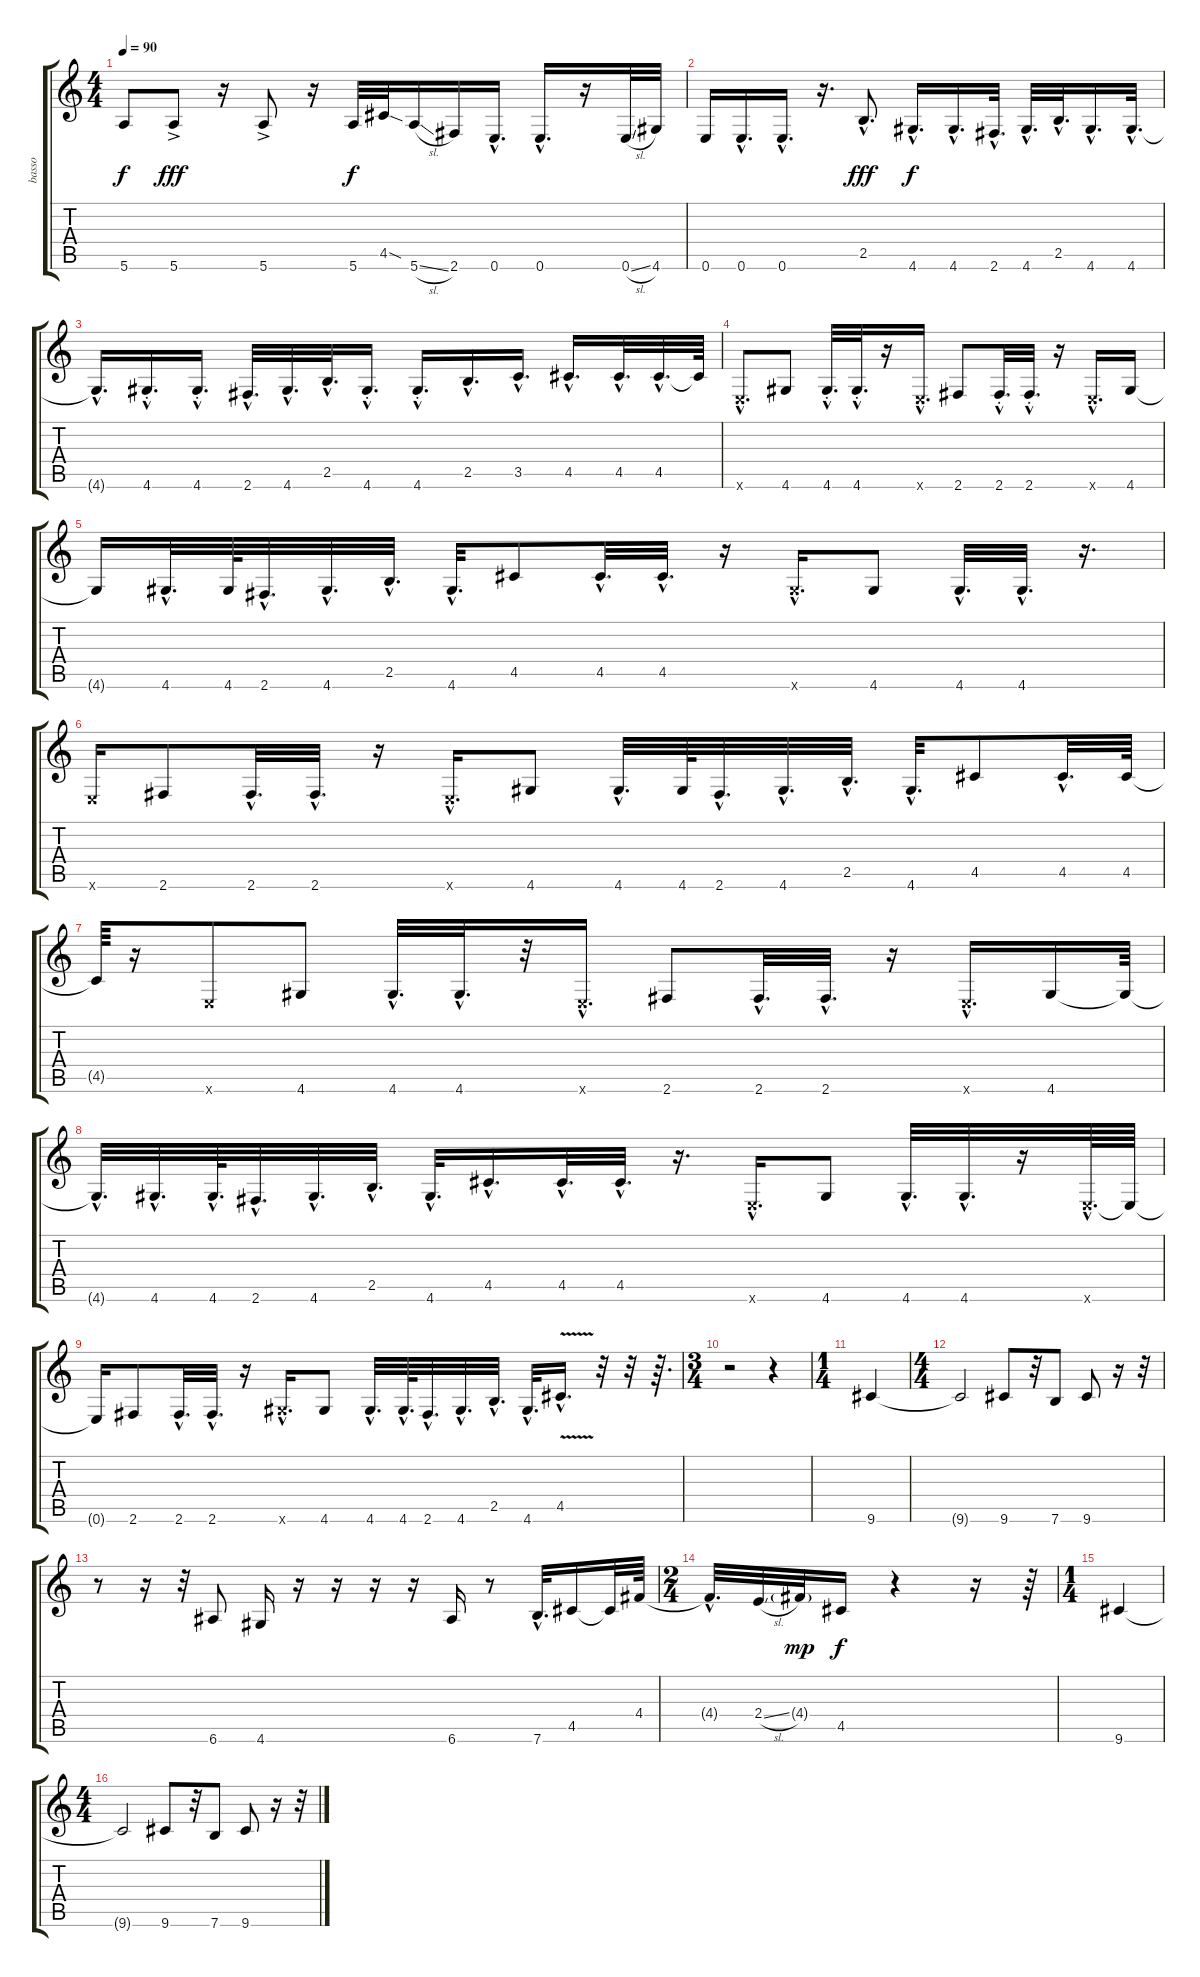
\track ("basso" "basso") {instrument fretlessbass}
\staff {score tabs}
\tuning (E4 B3 G3 D3 A2 E2) {hide}
\ts (4 4)
\tempo 90
\clef g2
\ks c
5.6{t}.8{dy f} 5.6{ac}.8{dy fff} r.16 5.6{ac}.8 r.16 5.6.32{dy f} 4.5{sod}.32 5.6{sl}.16 2.6.16 0.6{hac}.16{d} 0.6{hac}.16{d} r.16 0.6{sl}.32 4.6.32 |
0.6.16 0.6{hac}.16{d} 0.6{hac}.16{d} r.16{d} 2.5{hac}.8{d dy fff} 4.6{hac}.16{d dy f} 4.6{hac}.16{d} 2.6{hac}.32{d} 4.6{hac}.32{d} 2.5{hac}.32{d} 4.6{hac}.16{d} 4.6{hac}.32{d} |
4.6{hac t}.16{d} 4.6{hac st}.16{d} 4.6{hac st}.16{d} 2.6{hac}.32{d} 4.6{hac}.32{d} 2.5{hac}.32{d} 4.6{hac st}.16{d} 4.6{hac st}.16{d} 2.5{hac}.16{d} 3.5{hac}.16{d} 4.5{hac}.16{d} 4.5{hac}.32{d} 4.5{hac}.32{d} 4.5{t}.64 |
0.6{hac x}.8{d} 4.6.8 4.6{hac st}.32{d} 4.6{hac st}.32{d} r.16 0.6{hac x}.16{d} 2.6.8 2.6{hac st}.32{d} 2.6{hac st}.32{d} r.16 0.6{hac x}.16{d} 4.6.16 |
4.6{t}.16 4.6{hac}.32{d} 4.6.64 2.6{hac}.32{d} 4.6{hac}.32{d} 2.5{hac}.32{d} 4.6{hac}.32{d} 4.5.8 4.5{hac}.32{d} 4.5{hac}.32{d} r.16 4.6{hac x}.16{d} 4.6.8 4.6{hac}.32{d} 4.6{hac}.32{d} r.16{d} |
0.6{x}.16 2.6.8 2.6{hac}.32{d} 2.6{hac}.32{d} r.16 0.6{hac x}.16{d} 4.6.8 4.6{hac}.32{d} 4.6.64 2.6{hac}.32{d} 4.6{hac}.32{d} 2.5{hac}.32{d} 4.6{hac}.32{d} 4.5.8 4.5{hac}.32{d} 4.5.64 |
4.5{t}.64 r.16 0.6{x}.8 4.6.8 4.6{hac}.32{d} 4.6{hac}.32{d} r.32 0.6{hac x}.16{d} 2.6.8 2.6{hac}.32{d} 2.6{hac}.32{d} r.16 0.6{hac x}.16{d} 4.6.16 4.6{t}.64 |
4.6{hac t}.32{d} 4.6{hac}.32{d} 4.6{hac}.64{d} 2.6{hac}.32{d} 4.6{hac}.32{d} 2.5{hac}.32{d} 4.6{hac}.32{d} 4.5{hac}.16{d} 4.5{hac}.32{d} 4.5{hac}.32{d} r.16{d} 0.6{hac x}.16{d} 4.6.8 4.6{hac}.32{d} 4.6{hac}.32{d} r.16 0.6{hac x}.64{d} 0.6{t}.64 |
0.6{t}.16 2.6.8 2.6{hac}.32{d} 2.6{hac}.32{d} r.16 4.6{hac x}.16{d} 4.6.8 4.6{hac}.32{d} 4.6{hac}.64{d} 2.6{hac}.32{d} 4.6{hac}.32{d} 2.5{hac}.32{d} 4.6{hac}.32{d} 4.5{v hac}.16{d} r.32 r.32 r.64{d} |
\ts (3 4)
r.2 r.4 |
\ts (1 4)
9.6.4 |
\ts (4 4)
9.6{t}.2 9.6.8 r.32 7.6.8 9.6.8 r.16 r.32 |
r.8 r.16 r.32 6.6.8 4.6.16 r.16 r.16 r.16 r.16 6.6.16 r.8 7.6{hac}.32{d} 4.5.16 4.5{t}.32 4.4.64 |
\ts (2 4)
4.4{hac t}.32{d} 2.4{sl}.32 4.4{g}.32{dy mp} 4.5.16{dy f} r.4 r.16 r.64 |
\ts (1 4)
9.6.4 |
\ts (4 4)
9.6{t}.2 9.6.8 r.32 7.6.8 9.6.8 r.16 r.32
